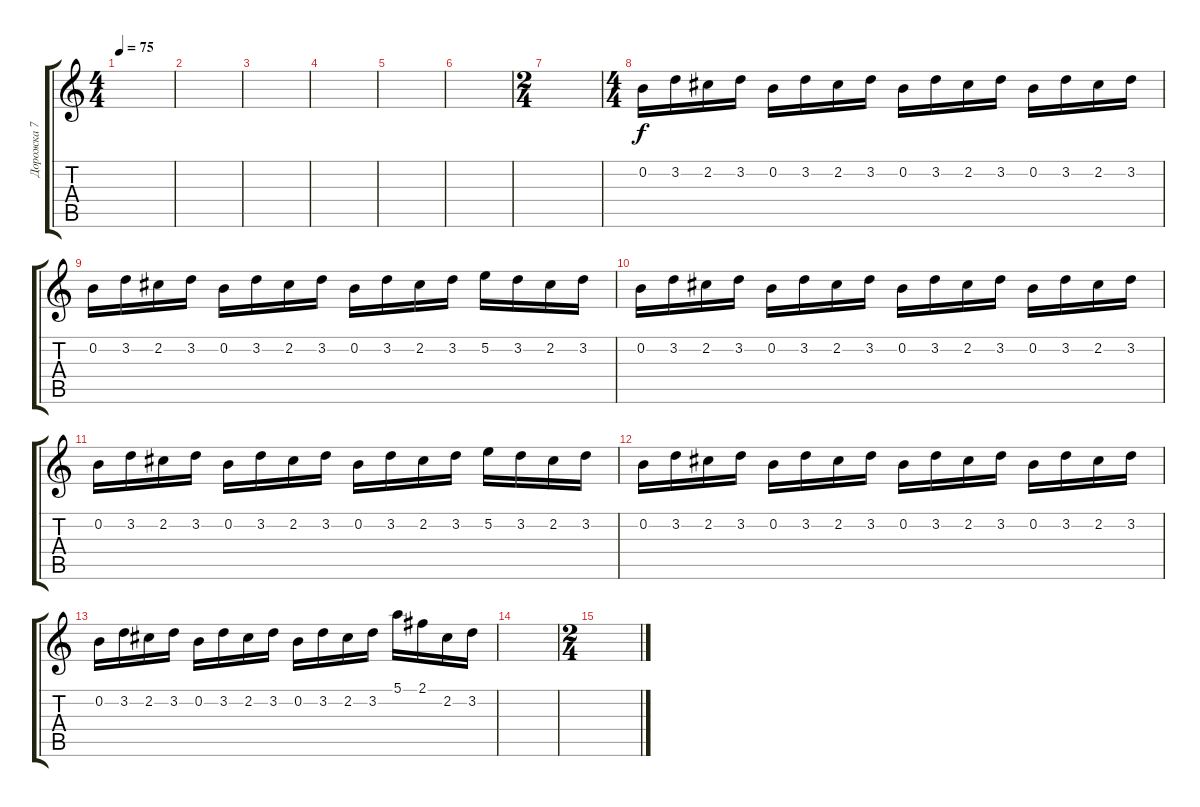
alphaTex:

\track ("Дорожка 7" "Дорожка 7") {instrument distortionguitar}
\staff {score tabs}
\tuning (E4 B3 G3 D3 A2 E2) {hide}
\ts (4 4)
\tempo 75
\clef g2
\ks c
|
|
|
|
|
|
\ts (2 4)
|
\ts (4 4)
0.2.16 3.2.16 2.2.16 3.2.16 0.2.16 3.2.16 2.2.16 3.2.16 0.2.16 3.2.16 2.2.16 3.2.16 0.2.16 3.2.16 2.2.16 3.2.16 |
0.2.16 3.2.16 2.2.16 3.2.16 0.2.16 3.2.16 2.2.16 3.2.16 0.2.16 3.2.16 2.2.16 3.2.16 5.2.16 3.2.16 2.2.16 3.2.16 |
0.2.16 3.2.16 2.2.16 3.2.16 0.2.16 3.2.16 2.2.16 3.2.16 0.2.16 3.2.16 2.2.16 3.2.16 0.2.16 3.2.16 2.2.16 3.2.16 |
0.2.16 3.2.16 2.2.16 3.2.16 0.2.16 3.2.16 2.2.16 3.2.16 0.2.16 3.2.16 2.2.16 3.2.16 5.2.16 3.2.16 2.2.16 3.2.16 |
0.2.16 3.2.16 2.2.16 3.2.16 0.2.16 3.2.16 2.2.16 3.2.16 0.2.16 3.2.16 2.2.16 3.2.16 0.2.16 3.2.16 2.2.16 3.2.16 |
0.2.16 3.2.16 2.2.16 3.2.16 0.2.16 3.2.16 2.2.16 3.2.16 0.2.16 3.2.16 2.2.16 3.2.16 5.1.16 2.1.16 2.2.16 3.2.16 |
|
\ts (2 4)
